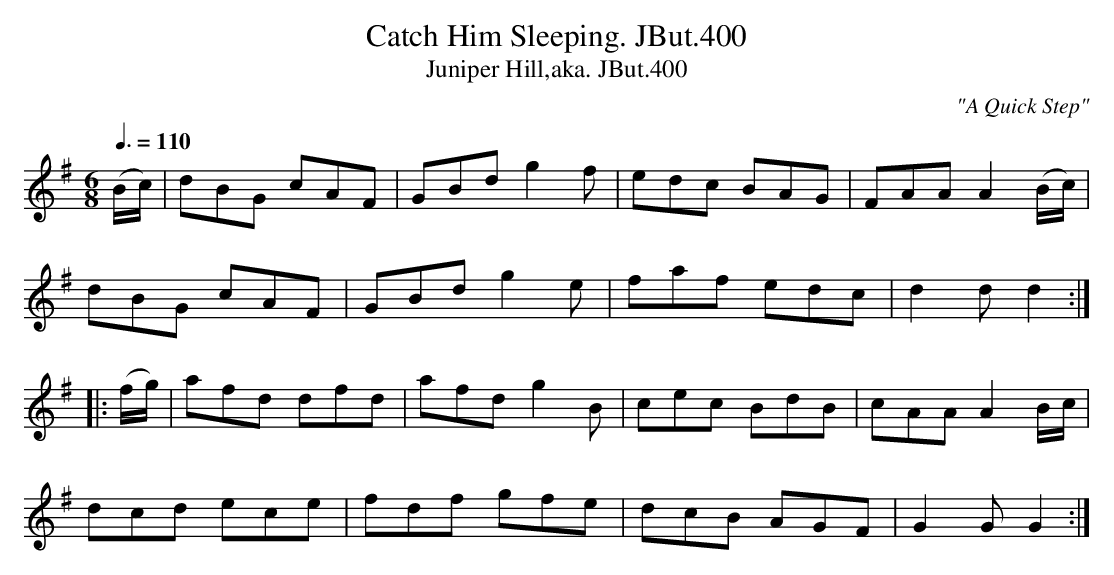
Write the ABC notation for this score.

X:1
T:Catch Him Sleeping. JBut.400
T:Juniper Hill,aka. JBut.400
C:"A Quick Step"
M:6/8
L:1/8
Q:3/8=110
K:G
(B/c/)|dBG cAF|GBd g2f|edc BAG|FAA A2 (B/c/)|
dBG cAF|GBd g2e|faf edc|d2d d2:|
|:(f/g/)|afd dfd|afd g2B|cec BdB|cAA A2B/c/|
dcd ece|fdf gfe|dcB AGF|G2GG2:|
